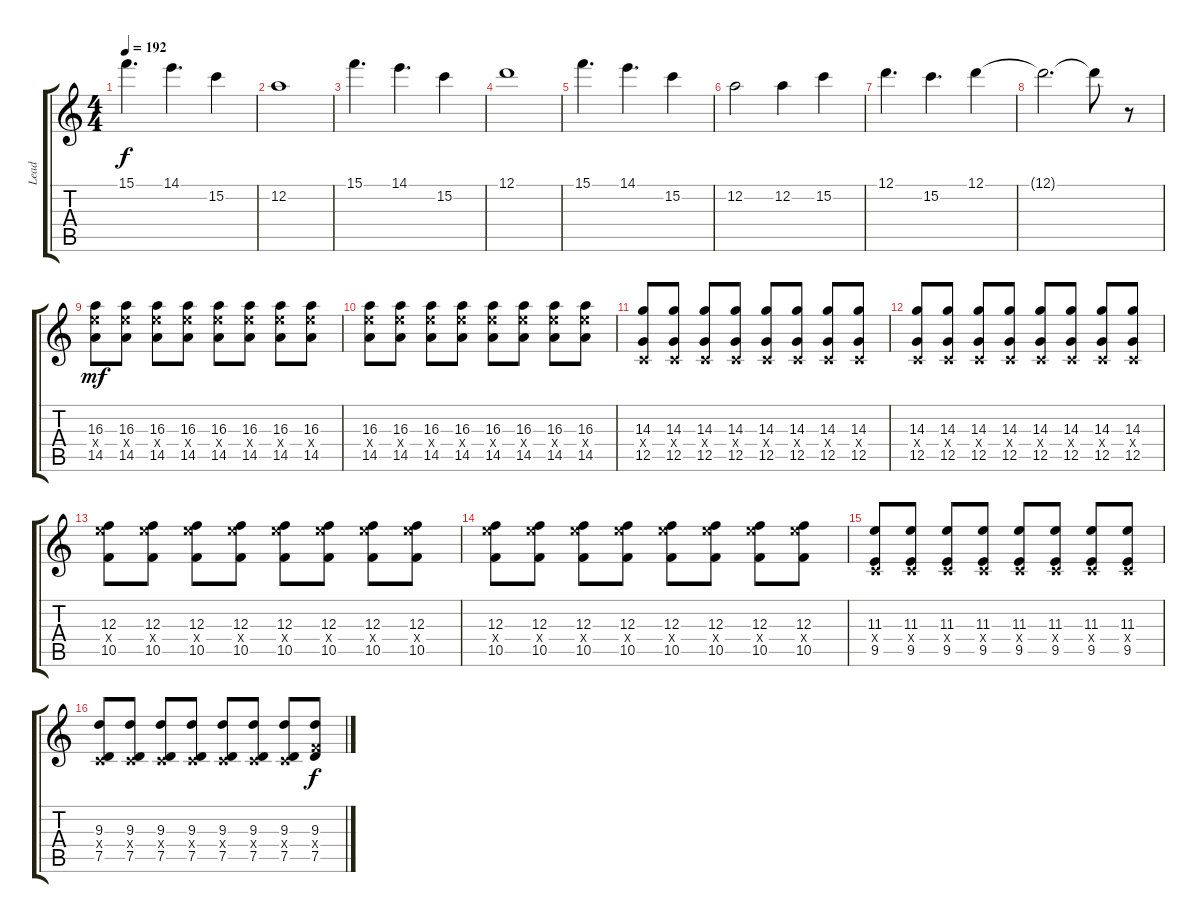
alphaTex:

\track ("Lead" "Lead") {instrument distortionguitar}
\staff {score tabs}
\tuning (D4 A3 F3 C3 G2 C2) {hide}
\ts (4 4)
\tempo 192
\clef g2
\ks c
15.1.4{d dy f} 14.1.4{d} 15.2.4 |
12.2.1 |
15.1.4{d} 14.1.4{d} 15.2.4 |
12.1.1 |
15.1.4{d} 14.1.4{d} 15.2.4 |
12.2.2 12.2.4 15.2.4 |
12.1.4{d} 15.2.4{d} 12.1.4 |
12.1{t}.2{d} 12.1{t}.8 r.8 |
(16.3 16.4{x} 14.5).8{dy mf} (16.3 16.4{x} 14.5).8 (16.3 16.4{x} 14.5).8 (16.3 16.4{x} 14.5).8 (16.3 16.4{x} 14.5).8 (16.3 16.4{x} 14.5).8 (16.3 16.4{x} 14.5).8 (16.3 16.4{x} 14.5).8 |
(16.3 16.4{x} 14.5).8 (16.3 16.4{x} 14.5).8 (16.3 16.4{x} 14.5).8 (16.3 16.4{x} 14.5).8 (16.3 16.4{x} 14.5).8 (16.3 16.4{x} 14.5).8 (16.3 16.4{x} 14.5).8 (16.3 16.4{x} 14.5).8 |
(14.3 0.4{x} 12.5).8 (14.3 0.4{x} 12.5).8 (14.3 0.4{x} 12.5).8 (14.3 0.4{x} 12.5).8 (14.3 0.4{x} 12.5).8 (14.3 0.4{x} 12.5).8 (14.3 0.4{x} 12.5).8 (14.3 0.4{x} 12.5).8 |
(14.3 0.4{x} 12.5).8 (14.3 0.4{x} 12.5).8 (14.3 0.4{x} 12.5).8 (14.3 0.4{x} 12.5).8 (14.3 0.4{x} 12.5).8 (14.3 0.4{x} 12.5).8 (14.3 0.4{x} 12.5).8 (14.3 0.4{x} 12.5).8 |
(12.3 16.4{x} 10.5).8 (12.3 16.4{x} 10.5).8 (12.3 16.4{x} 10.5).8 (12.3 16.4{x} 10.5).8 (12.3 16.4{x} 10.5).8 (12.3 16.4{x} 10.5).8 (12.3 16.4{x} 10.5).8 (12.3 16.4{x} 10.5).8 |
(12.3 16.4{x} 10.5).8 (12.3 16.4{x} 10.5).8 (12.3 16.4{x} 10.5).8 (12.3 16.4{x} 10.5).8 (12.3 16.4{x} 10.5).8 (12.3 16.4{x} 10.5).8 (12.3 16.4{x} 10.5).8 (12.3 16.4{x} 10.5).8 |
(11.3 0.4{x} 9.5).8 (11.3 0.4{x} 9.5).8 (11.3 0.4{x} 9.5).8 (11.3 0.4{x} 9.5).8 (11.3 0.4{x} 9.5).8 (11.3 0.4{x} 9.5).8 (11.3 0.4{x} 9.5).8 (11.3 0.4{x} 9.5).8 |
(9.3 0.4{x} 7.5).8 (9.3 0.4{x} 7.5).8 (9.3 0.4{x} 7.5).8 (9.3 0.4{x} 7.5).8 (9.3 0.4{x} 7.5).8 (9.3 0.4{x} 7.5).8 (9.3 0.4{x} 7.5).8 (9.3 5.4{x} 7.5).8{dy f}
